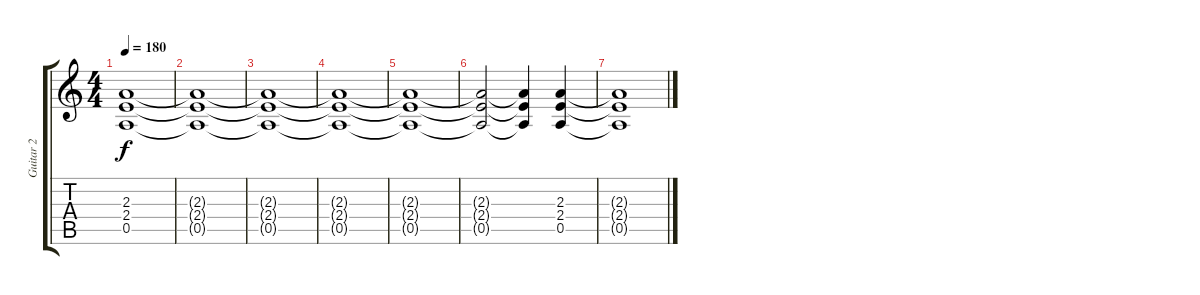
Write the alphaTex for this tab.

\track ("Guitar 2" "Guitar 2") {instrument distortionguitar}
\staff {score tabs}
\tuning (E4 B3 G3 D3 A2 E2) {hide}
\ts (4 4)
\tempo 180
\clef g2
\ks c
(2.3 2.4 0.5).1{dy f} |
(2.3{t} 2.4{t} 0.5{t}).1 |
(2.3{t} 2.4{t} 0.5{t}).1 |
(2.3{t} 2.4{t} 0.5{t}).1 |
(2.3{t} 2.4{t} 0.5{t}).1 |
(2.3{t} 2.4{t} 0.5{t}).2 (2.3{t} 2.4{t} 0.5{t}).4 (2.3 2.4 0.5).4 |
(2.3{t} 2.4{t} 0.5{t}).1
